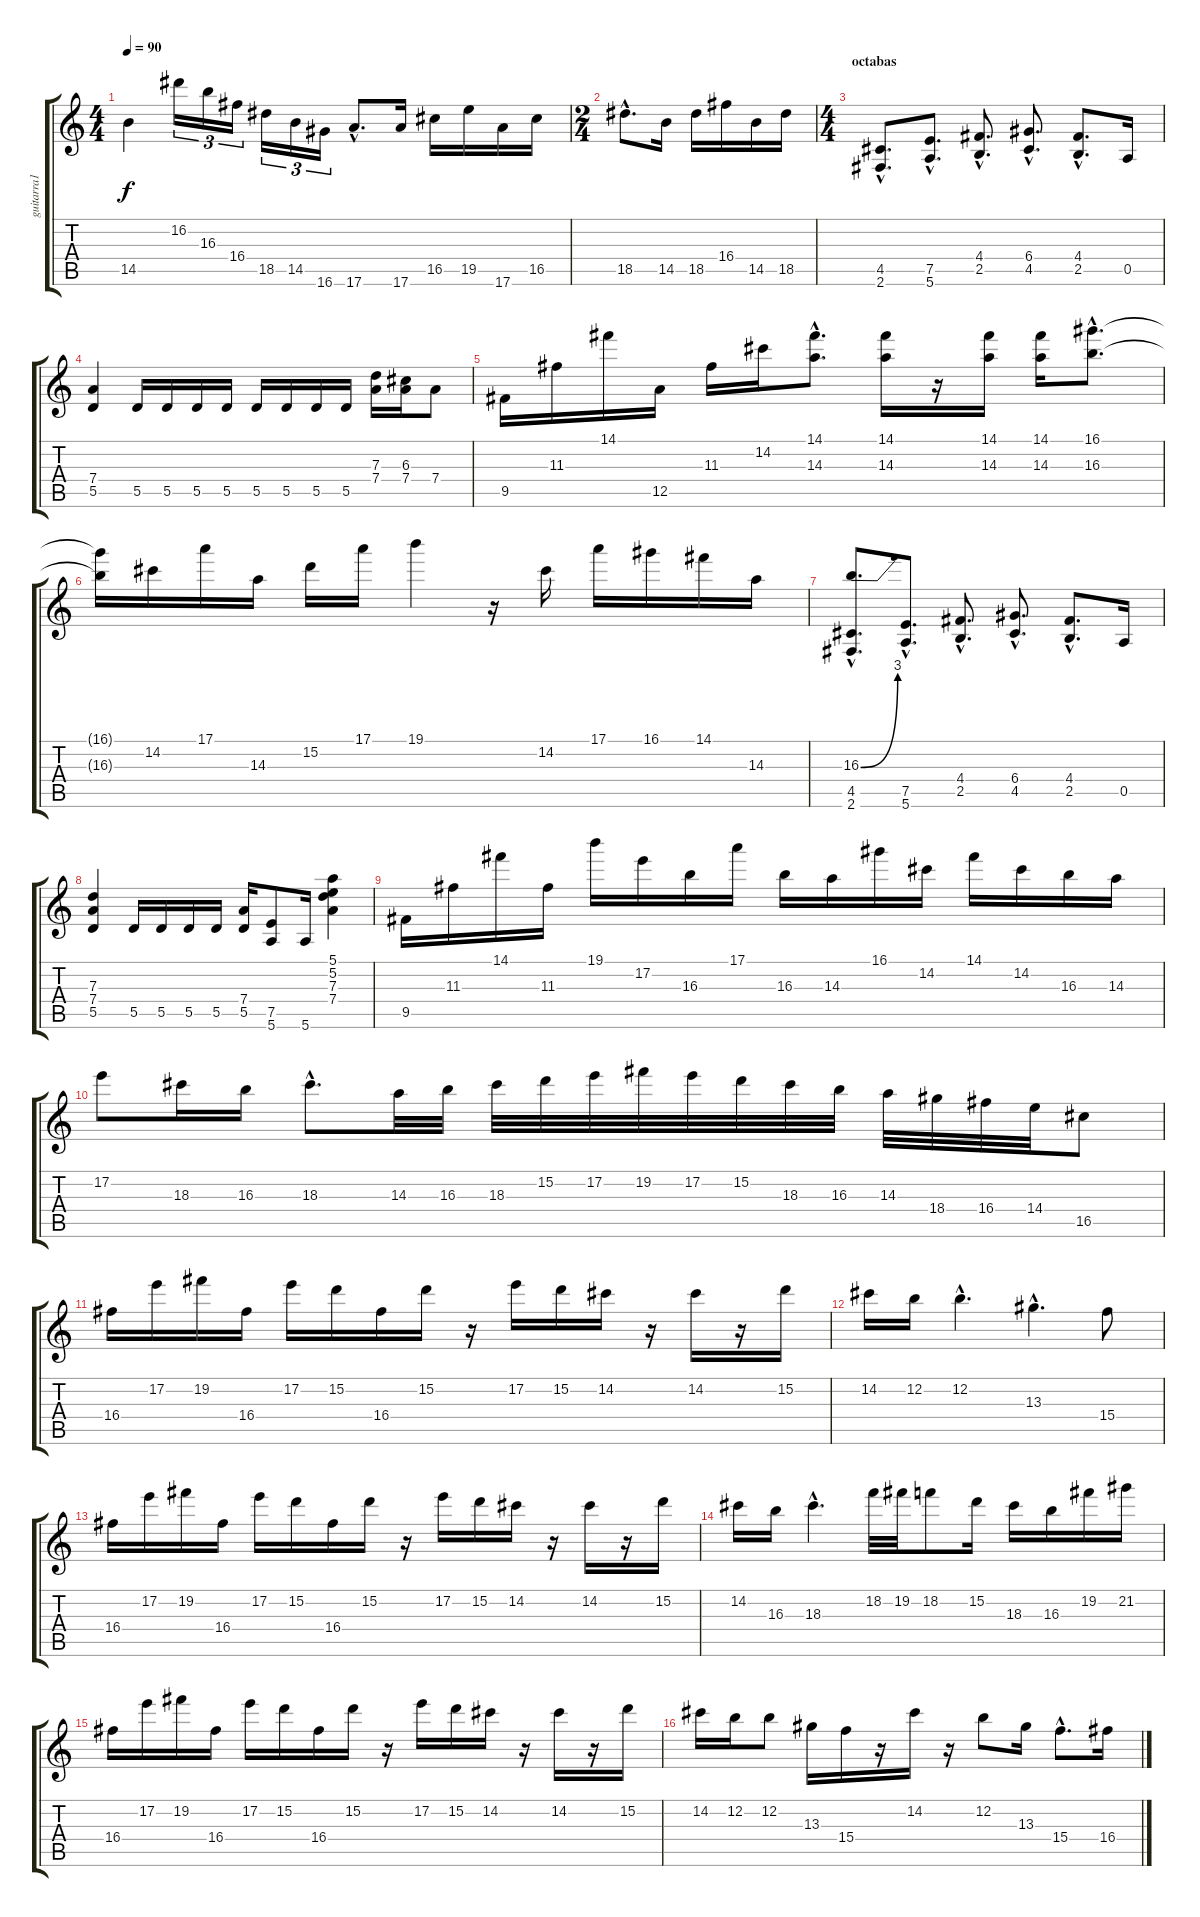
\track ("guitarra1" "guitarra1") {instrument distortionguitar}
\staff {score tabs}
\tuning (E4 B3 G3 D3 A2 E2) {hide}
\ts (4 4)
\tempo 90
\clef g2
\ks c
14.5.4{dy f} 16.2.16{tu (3 2)} 16.3.16{tu (3 2)} 16.4.16{tu (3 2)} 18.5.16{tu (3 2)} 14.5.16{tu (3 2)} 16.6.16{tu (3 2)} 17.6{hac}.8{d} 17.6.16 16.5.16 19.5.16 17.6.16 16.5.16 |
\ts (2 4)
18.5{hac}.8{d} 14.5.16 18.5.16 16.4.16 14.5.16 18.5.16 |
\ts (4 4)
\section ("" "octabas")
(4.5{hac} 2.6{hac}).8{d} (7.5{hac} 5.6{hac}).8{d} (4.4{hac} 2.5{hac}).8{d} (6.4{hac} 4.5{hac}).8{d} (4.4{hac} 2.5{hac}).8{d} 0.5.16 |
(7.4 5.5).4 5.5.16 5.5.16 5.5.16 5.5.16 5.5.16 5.5.16 5.5.16 5.5.16 (7.3 7.4).16 (6.3 7.4).16 7.4.8 |
9.5.16 11.3.16 14.1.16 12.5.16 11.3.16 14.2.16 (14.1{hac} 14.3{hac}).8{d} (14.1 14.3).16 r.16 (14.1 14.3).16 (14.1 14.3).16 (16.1{hac} 16.3{hac}).8{d} |
(16.1{t} 16.3{t}).16 14.2.16 17.1.16 14.3.16 15.2.16 17.1.16 19.1.4 r.16 14.2.16 17.1.16 16.1.16 14.1.16 14.3.16 |
(16.3{be (bend 0 0 60 12) hac} 4.5{hac} 2.6{hac}).8{d} (7.5{hac} 5.6{hac}).8{d} (4.4{hac} 2.5{hac}).8{d} (6.4{hac} 4.5{hac}).8{d} (4.4{hac} 2.5{hac}).8{d} 0.5.16 |
(7.3 7.4 5.5).4 5.5.16 5.5.16 5.5.16 5.5.16 (7.4 5.5).16 (7.5 5.6).8 5.6.16 (5.1 5.2 7.3 7.4).4 |
9.5.16 11.3.16 14.1.16 11.3.16 19.1.16 17.2.16 16.3.16 17.1.16 16.3.16 14.3.16 16.1.16 14.2.16 14.1.16 14.2.16 16.3.16 14.3.16 |
17.2.8 18.3.16 16.3.16 18.3{hac}.8{d} 14.3.32 16.3.32 18.3.32 15.2.32 17.2.32 19.2.32 17.2.32 15.2.32 18.3.32 16.3.32 14.3.32 18.4.32 16.4.32 14.4.32 16.5.8 |
16.4.16 17.2.16 19.2.16 16.4.16 17.2.16 15.2.16 16.4.16 15.2.16 r.16 17.2.16 15.2.16 14.2.16 r.16 14.2.16 r.16 15.2.16 |
14.2.16 12.2.16 12.2{hac}.4{d} 13.3{hac}.4{d} 15.4.8 |
16.4.16 17.2.16 19.2.16 16.4.16 17.2.16 15.2.16 16.4.16 15.2.16 r.16 17.2.16 15.2.16 14.2.16 r.16 14.2.16 r.16 15.2.16 |
14.2.16 16.3.16 18.3{hac}.4{d} 18.2.32 19.2.32 18.2.8 15.2.16 18.3.16 16.3.16 19.2.16 21.2.16 |
16.4.16 17.2.16 19.2.16 16.4.16 17.2.16 15.2.16 16.4.16 15.2.16 r.16 17.2.16 15.2.16 14.2.16 r.16 14.2.16 r.16 15.2.16 |
14.2.16 12.2.16 12.2.8 13.3.16 15.4.16 r.16 14.2.16 r.16 12.2.8 13.3.16 15.4{hac}.8{d} 16.4.16
